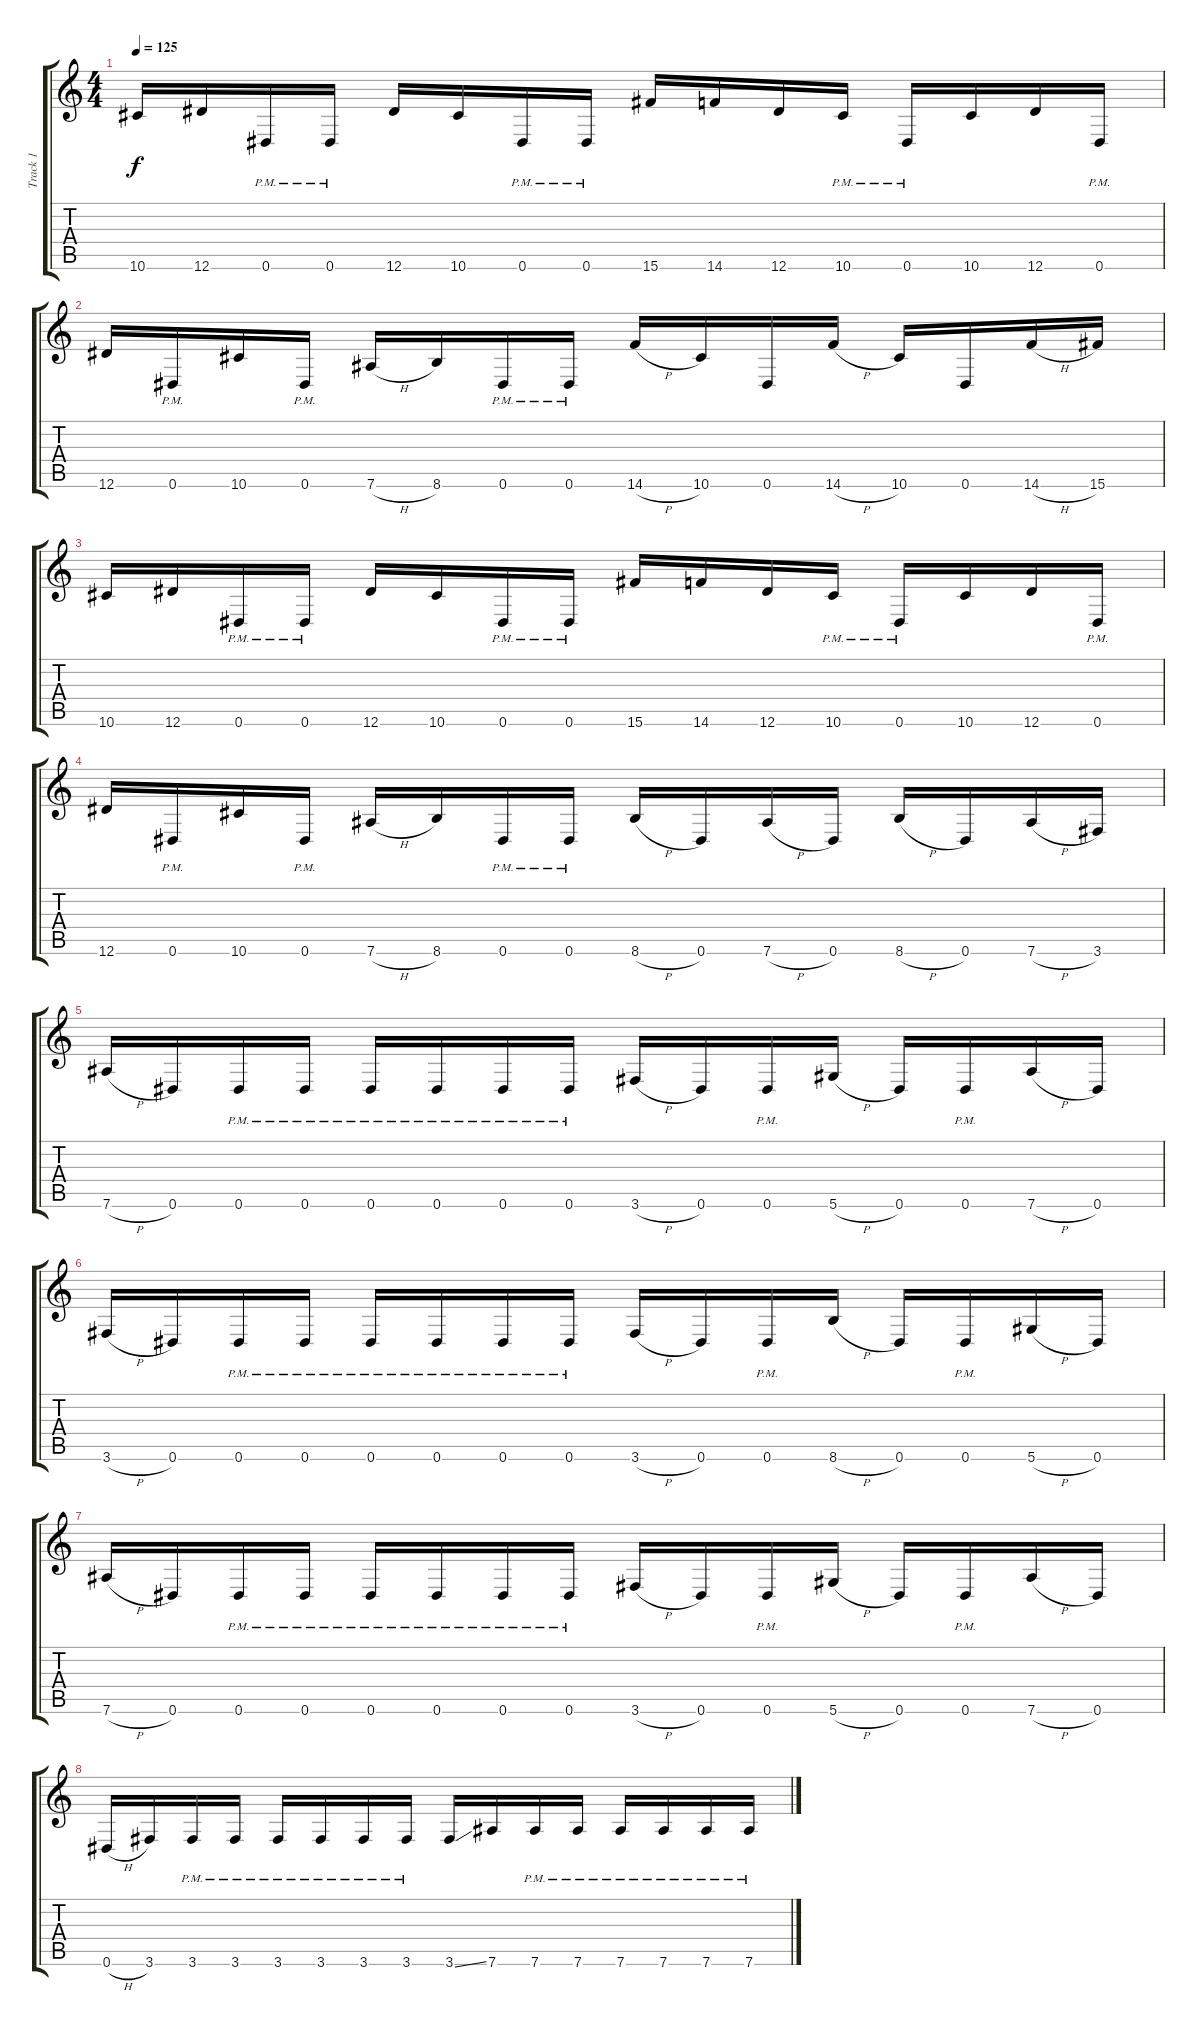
\track ("Track 1" "Track 1") {instrument distortionguitar}
\staff {score tabs}
\tuning (F4 C4 Ab3 Eb3 Bb2 Eb2) {hide}
\ts (4 4)
\tempo 125
\clef g2
\ks c
10.6.16{dy f} 12.6.16 0.6{pm}.16 0.6{pm}.16 12.6.16 10.6.16 0.6{pm}.16 0.6{pm}.16 15.6.16 14.6.16 12.6.16 10.6{pm}.16 0.6{pm}.16 10.6.16 12.6.16 0.6{pm}.16 |
12.6.16 0.6{pm}.16 10.6.16 0.6{pm}.16 7.6{h}.16 8.6.16 0.6{pm}.16 0.6{pm}.16 14.6{h}.16 10.6.16 0.6.16 14.6{h}.16 10.6.16 0.6.16 14.6{h}.16 15.6.16 |
10.6.16 12.6.16 0.6{pm}.16 0.6{pm}.16 12.6.16 10.6.16 0.6{pm}.16 0.6{pm}.16 15.6.16 14.6.16 12.6.16 10.6{pm}.16 0.6{pm}.16 10.6.16 12.6.16 0.6{pm}.16 |
12.6.16 0.6{pm}.16 10.6.16 0.6{pm}.16 7.6{h}.16 8.6.16 0.6{pm}.16 0.6{pm}.16 8.6{h}.16 0.6.16 7.6{h}.16 0.6.16 8.6{h}.16 0.6.16 7.6{h}.16 3.6.16 |
7.6{h}.16 0.6.16 0.6{pm}.16 0.6{pm}.16 0.6{pm}.16 0.6{pm}.16 0.6{pm}.16 0.6{pm}.16 3.6{h}.16 0.6.16 0.6{pm}.16 5.6{h}.16 0.6.16 0.6{pm}.16 7.6{h}.16 0.6.16 |
3.6{h}.16 0.6.16 0.6{pm}.16 0.6{pm}.16 0.6{pm}.16 0.6{pm}.16 0.6{pm}.16 0.6{pm}.16 3.6{h}.16 0.6.16 0.6{pm}.16 8.6{h}.16 0.6.16 0.6{pm}.16 5.6{h}.16 0.6.16 |
7.6{h}.16 0.6.16 0.6{pm}.16 0.6{pm}.16 0.6{pm}.16 0.6{pm}.16 0.6{pm}.16 0.6{pm}.16 3.6{h}.16 0.6.16 0.6{pm}.16 5.6{h}.16 0.6.16 0.6{pm}.16 7.6{h}.16 0.6.16 |
0.6{h}.16 3.6.16 3.6{pm}.16 3.6{pm}.16 3.6{pm}.16 3.6{pm}.16 3.6{pm}.16 3.6{pm}.16 3.6{ss}.16 7.6.16 7.6{pm}.16 7.6{pm}.16 7.6{pm}.16 7.6{pm}.16 7.6{pm}.16 7.6{pm}.16
